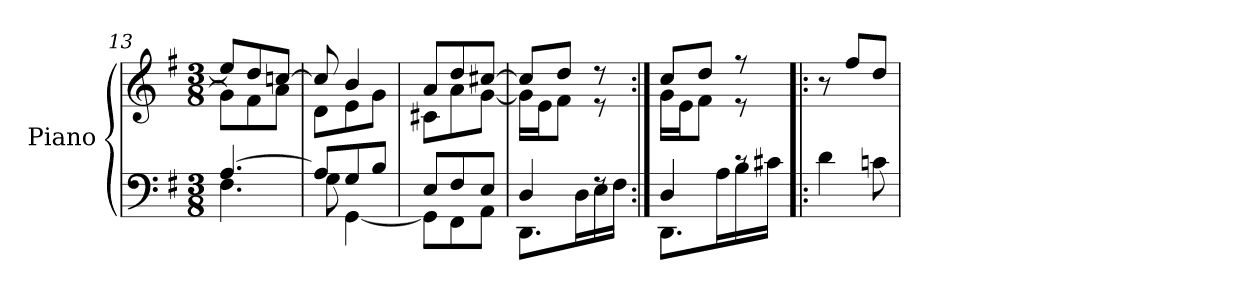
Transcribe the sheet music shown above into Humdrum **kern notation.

**kern	**kern
*part1	*part1
*staff2	*staff1
*I"Piano	*
*I'Pno	*
!!LO:LB:g=z
*clefF4	*clefG2
*k[f#]	*k[f#]
*M3/8	*M3/8
=13	=13
*^	*^
[4.A/	4.F#\	8ee/L]	8g\L]
.	.	8dd/	8f#\
.	.	[8ccn/J	8a\J
=14	=14	=14	=14
8A/L]	8G\	8cc/]	8d\L
8G/	[4GG\	4b/	8e\
8B/J	.	.	8g\J
=15	=15	=15	=15
8E/L	8GG\L]	8a/L	8c#X\L
8F#/	8FF#\	8dd/	8a\
8E/J	8AA\J	[8cc#X/J	[8g\J
=16	=16	=16	=16
4D/	8.DD\L	8cc#/L]	16g\LL]
.	.	.	16e\J
.	.	8dd/J	8f#\J
.	16D\L	.	.
8rF	16E\	8r	8r
.	16F#\JJ	.	.
=17:|!	=17:|!	=17:|!	=17:|!
4D/	8.DD\L	8cc/L	16g\LL
.	.	.	16e\J
.	.	8dd/J	8f#\J
.	16A\L	.	.
8rc	16B\	8r	8r
.	16c#X\JJ	.	.
*	*	*v	*v
!!LO:LB:g=z
=18!|:	=18!|:	=18!|:
4.rFyy	4d\	8r
.	.	8ff#/L
.	8cn\	8dd/J
*v	*v	*
=	=
*-	*-
